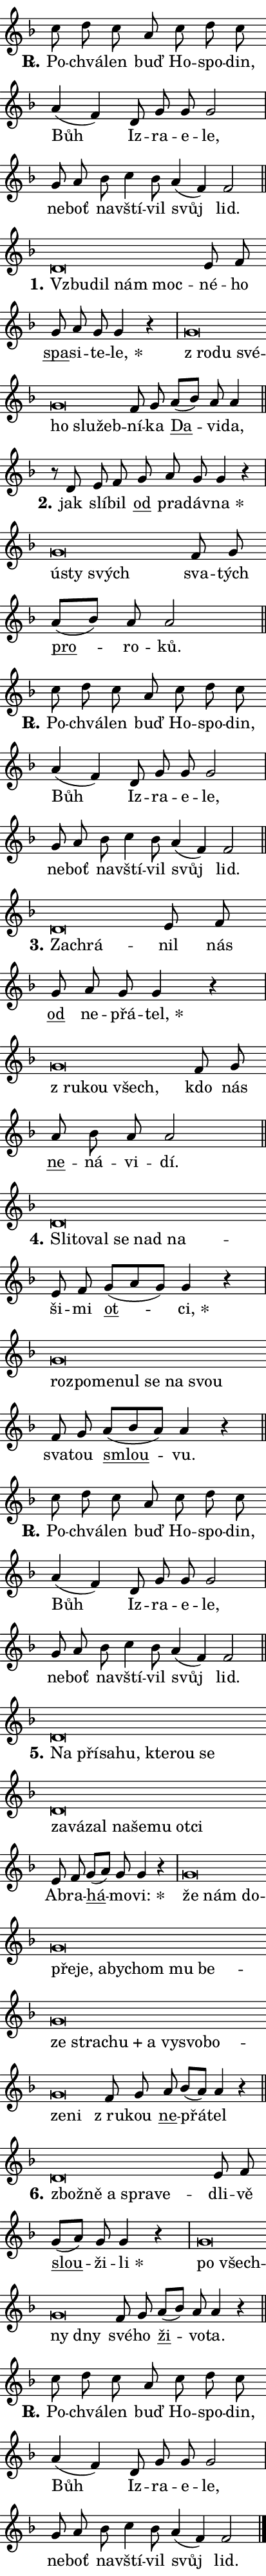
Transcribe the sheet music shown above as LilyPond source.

\version "2.22.1"
\header { tagline = "" }
\paper {
  indent = 0\cm
  top-margin = 0\cm
  right-margin = 0\cm
  bottom-margin = 0\cm
  left-margin = 0\cm
  paper-width = 7\cm
  page-breaking = #ly:one-page-breaking
  system-system-spacing.basic-distance = #11
  score-system-spacing.basic-distance = #11
  ragged-last = ##f
}


%% Author: Thomas Morley
%% https://lists.gnu.org/archive/html/lilypond-user/2020-05/msg00002.html
#(define (line-position grob)
"Returns position of @var[grob} in current system:
   @code{'start}, if at first time-step
   @code{'end}, if at last time-step
   @code{'middle} otherwise
"
  (let* ((col (ly:item-get-column grob))
         (ln (ly:grob-object col 'left-neighbor))
         (rn (ly:grob-object col 'right-neighbor))
         (col-to-check-left (if (ly:grob? ln) ln col))
         (col-to-check-right (if (ly:grob? rn) rn col))
         (break-dir-left
           (and
             (ly:grob-property col-to-check-left 'non-musical #f)
             (ly:item-break-dir col-to-check-left)))
         (break-dir-right
           (and
             (ly:grob-property col-to-check-right 'non-musical #f)
             (ly:item-break-dir col-to-check-right))))
        (cond ((eqv? 1 break-dir-left) 'start)
              ((eqv? -1 break-dir-right) 'end)
              (else 'middle))))

#(define (tranparent-at-line-position vctor)
  (lambda (grob)
  "Relying on @code{line-position} select the relevant enry from @var{vctor}.
Used to determine transparency,"
    (case (line-position grob)
      ((end) (not (vector-ref vctor 0)))
      ((middle) (not (vector-ref vctor 1)))
      ((start) (not (vector-ref vctor 2))))))

noteHeadBreakVisibility =
#(define-music-function (break-visibility)(vector?)
"Makes @code{NoteHead}s transparent relying on @var{break-visibility}"
#{
  \override NoteHead.transparent =
    #(tranparent-at-line-position break-visibility)
#})

#(define delete-ledgers-for-transparent-note-heads
  (lambda (grob)
    "Reads whether a @code{NoteHead} is transparent.
If so this @code{NoteHead} is removed from @code{'note-heads} from
@var{grob}, which is supposed to be @code{LedgerLineSpanner}.
As a result ledgers are not printed for this @code{NoteHead}"
    (let* ((nhds-array (ly:grob-object grob 'note-heads))
           (nhds-list
             (if (ly:grob-array? nhds-array)
                 (ly:grob-array->list nhds-array)
                 '()))
           ;; Relies on the transparent-property being done before
           ;; Staff.LedgerLineSpanner.after-line-breaking is executed.
           ;; This is fragile ...
           (to-keep
             (remove
               (lambda (nhd)
                 (ly:grob-property nhd 'transparent #f))
               nhds-list)))
      ;; TODO find a better method to iterate over grob-arrays, similiar
      ;; to filter/remove etc for lists
      ;; For now rebuilt from scratch
      (set! (ly:grob-object grob 'note-heads)  '())
      (for-each
        (lambda (nhd)
          (ly:pointer-group-interface::add-grob grob 'note-heads nhd))
        to-keep))))

hideNotes = {
  \noteHeadBreakVisibility #begin-of-line-visible
}
unHideNotes = {
  \noteHeadBreakVisibility #all-visible
}

% work-around for resetting accidentals
% https://lilypond.org/doc/v2.23/Documentation/notation/displaying-rhythms#unmetered-music
cadenzaMeasure = {
  \cadenzaOff
  \partial 1024 s1024
  \cadenzaOn
}

#(define-markup-command (accent layout props text) (markup?)
  "Underline accented syllable"
  (interpret-markup layout props
    #{\markup \override #'(offset . 4.3) \underline { #text }#}))

responsum = \markup \concat {
  "R" \hspace #-1.05 \path #0.1 #'((moveto 0 0.07) (lineto 0.9 0.8)) \hspace #0.05 "."
}

\layout {
    \context {
        \Staff
        \remove "Time_signature_engraver"
        \override LedgerLineSpanner.after-line-breaking = #delete-ledgers-for-transparent-note-heads
    }
    \context {
        \Voice {
            \override NoteHead.output-attributes = #'((class . "notehead"))
            \override Hairpin.height = #0.55
        }
    }
    \context {
        \Lyrics {
            \override StanzaNumber.output-attributes = #'((class . "stanzanumber"))
            \override LyricSpace.minimum-distance = #0.9
            \override LyricText.font-name = #"TeX Gyre Schola"
            \override LyricText.font-size = 1
            \override StanzaNumber.font-name = #"TeX Gyre Schola Bold"
            \override StanzaNumber.font-size = 1
        }
    }
}

% magnetic-lyrics.ily
%
%   written by
%     Jean Abou Samra <jean@abou-samra.fr>
%     Werner Lemberg <wl@gnu.org>
%
%   adapted by
%     Jiri Hon <jiri.hon@gmail.com>
%
% Version 2022-Apr-15

% https://www.mail-archive.com/lilypond-user@gnu.org/msg149350.html

#(define (Left_hyphen_pointer_engraver context)
   "Collect syllable-hyphen-syllable occurrences in lyrics and store
them in properties.  This engraver only looks to the left.  For
example, if the lyrics input is @code{foo -- bar}, it does the
following.

@itemize @bullet
@item
Set the @code{text} property of the @code{LyricHyphen} grob between
@q{foo} and @q{bar} to @code{foo}.

@item
Set the @code{left-hyphen} property of the @code{LyricText} grob with
text @q{foo} to the @code{LyricHyphen} grob between @q{foo} and
@q{bar}.
@end itemize

Use this auxiliary engraver in combination with the
@code{lyric-@/text::@/apply-@/magnetic-@/offset!} hook."
   (let ((hyphen #f)
         (text #f))
     (make-engraver
      (acknowledgers
       ((lyric-syllable-interface engraver grob source-engraver)
        (set! text grob)))
      (end-acknowledgers
       ((lyric-hyphen-interface engraver grob source-engraver)
        ;(when (not (grob::has-interface grob 'lyric-space-interface))
          (set! hyphen grob)));)
      ((stop-translation-timestep engraver)
       (when (and text hyphen)
         (ly:grob-set-object! text 'left-hyphen hyphen))
       (set! text #f)
       (set! hyphen #f)))))

#(define (lyric-text::apply-magnetic-offset! grob)
   "If the space between two syllables is less than the value in
property @code{LyricText@/.details@/.squash-threshold}, move the right
syllable to the left so that it gets concatenated with the left
syllable.

Use this function as a hook for
@code{LyricText@/.after-@/line-@/breaking} if the
@code{Left_@/hyphen_@/pointer_@/engraver} is active."
   (let ((hyphen (ly:grob-object grob 'left-hyphen #f)))
     (when hyphen
       (let ((left-text (ly:spanner-bound hyphen LEFT)))
         (when (grob::has-interface left-text 'lyric-syllable-interface)
           (let* ((common (ly:grob-common-refpoint grob left-text X))
                  (this-x-ext (ly:grob-extent grob common X))
                  (left-x-ext
                   (begin
                     ;; Trigger magnetism for left-text.
                     (ly:grob-property left-text 'after-line-breaking)
                     (ly:grob-extent left-text common X)))
                  ;; `delta` is the gap width between two syllables.
                  (delta (- (interval-start this-x-ext)
                            (interval-end left-x-ext)))
                  (details (ly:grob-property grob 'details))
                  (threshold (assoc-get 'squash-threshold details 0.2)))
             (when (< delta threshold)
               (let* (;; We have to manipulate the input text so that
                      ;; ligatures crossing syllable boundaries are not
                      ;; disabled.  For languages based on the Latin
                      ;; script this is essentially a beautification.
                      ;; However, for non-Western scripts it can be a
                      ;; necessity.
                      (lt (ly:grob-property left-text 'text))
                      (rt (ly:grob-property grob 'text))
                      (is-space (grob::has-interface hyphen 'lyric-space-interface))
                      (space (if is-space " " ""))
                      (space-markup (grob-interpret-markup grob " "))
                      (space-size (interval-length (ly:stencil-extent space-markup X)))
                      (extra-delta (if is-space space-size 0))
                      ;; Append new syllable.
                      (ltrt-space (if (and (string? lt) (string? rt))
                                (string-append lt space rt)
                                (make-concat-markup (list lt space rt))))
                      ;; Right-align `ltrt` to the right side.
                      (ltrt-space-markup (grob-interpret-markup
                               grob
                               (make-translate-markup
                                (cons (interval-length this-x-ext) 0)
                                (make-right-align-markup ltrt-space)))))
                 (begin
                   ;; Don't print `left-text`.
                   (ly:grob-set-property! left-text 'stencil #f)
                   ;; Set text and stencil (which holds all collected
                   ;; syllables so far) and shift it to the left.
                   (ly:grob-set-property! grob 'text ltrt-space)
                   (ly:grob-set-property! grob 'stencil ltrt-space-markup)
                   (ly:grob-translate-axis! grob (- (- delta extra-delta)) X))))))))))


#(define (lyric-hyphen::displace-bounds-first grob)
   ;; Make very sure this callback isn't triggered too early.
   (let ((left (ly:spanner-bound grob LEFT))
         (right (ly:spanner-bound grob RIGHT)))
     (ly:grob-property left 'after-line-breaking)
     (ly:grob-property right 'after-line-breaking)
     (ly:lyric-hyphen::print grob)))

squashThreshold = #0.4

\layout {
  \context {
    \Lyrics
    \consists #Left_hyphen_pointer_engraver
    \override LyricText.after-line-breaking =
      #lyric-text::apply-magnetic-offset!
    \override LyricHyphen.stencil = #lyric-hyphen::displace-bounds-first
    \override LyricText.details.squash-threshold = \squashThreshold
    \override LyricHyphen.minimum-distance = 0
    \override LyricHyphen.minimum-length = \squashThreshold
  }
}

squash = \override LyricText.details.squash-threshold = 9999
unSquash = \override LyricText.details.squash-threshold = \squashThreshold

left = \override LyricText.self-alignment-X = #LEFT
unLeft = \revert LyricText.self-alignment-X

starOffset = #(lambda (grob) 
                (let ((x_offset (ly:self-alignment-interface::aligned-on-x-parent grob)))
                  (if (= x_offset 0) 0 (+ x_offset 1.2))))

star = #(define-music-function (syllable)(string?)
"Append star separator at the end of a syllable"
#{
  \once \override LyricText.X-offset = #starOffset
  \lyricmode { \markup {
    #syllable
    \override #'((font-name . "TeX Gyre Schola Bold")) \hspace #0.2 \lower #0.65 \larger "*"
  } }
#})

starAccent = #(define-music-function (syllable)(string?)
"Append star separator at the end of a syllable and make accent"
#{
  \once \override LyricText.X-offset = #starOffset
  \lyricmode { \markup {
    \accent #syllable
    \override #'((font-name . "TeX Gyre Schola Bold")) \hspace #0.2 \lower #0.65 \larger "*"
  } }
#})

breath = #(define-music-function (syllable)(string?)
"Append breathing indicator at the end of a syllable"
#{
  \lyricmode { \markup { #syllable "+" } }
#})

optionalBreath = #(define-music-function (syllable)(string?)
"Append optional breathing indicator at the end of a syllable"
#{
  \lyricmode { \markup { #syllable "(+)" } }
#})


\score {
    <<
        \new Voice = "melody" { \cadenzaOn \key f \major \relative { c''8 d c a \bar "" c d c \bar "" a4( f) \bar "" d8 g g g2 \cadenzaMeasure \bar "|" g8 a \bar "" bes c4 bes8 \bar "" a4( f) f2 \cadenzaMeasure \bar "||" \break }
\relative { d'\breve*1/16 \hideNotes \breve*1/16 \bar "" \breve*1/16 \breve*1/16 \bar "" \unHideNotes e8 f \bar "" g a g g4 r \cadenzaMeasure \bar "|" g\breve*1/16 \hideNotes \breve*1/16 \bar "" \breve*1/16 \bar "" \breve*1/16 \bar "" \breve*1/16 \breve*1/16 \bar "" \unHideNotes f8 g \bar "" a[( bes)] a a4 \cadenzaMeasure \bar "||" \break }
\relative { r8 d'8 e8 f \bar "" g a g g4 r \cadenzaMeasure \bar "|" g\breve*1/16 \hideNotes \breve*1/16 \breve*1/16 \bar "" \unHideNotes f8 g \bar "" a[( bes)] a a2 \cadenzaMeasure \bar "||" \break }
\relative { c''8 d c a \bar "" c d c \bar "" a4( f) \bar "" d8 g g g2 \cadenzaMeasure \bar "|" g8 a \bar "" bes c4 bes8 \bar "" a4( f) f2 \cadenzaMeasure \bar "||" \break }
\relative { d'\breve*1/16 \hideNotes \breve*1/16 \bar "" \unHideNotes e8 f \bar "" g a g g4 r \cadenzaMeasure \bar "|" g\breve*1/16 \hideNotes \breve*1/16 \breve*1/16 \bar "" \unHideNotes f8 g \bar "" a bes a a2 \cadenzaMeasure \bar "||" \break }
\relative { d'\breve*1/16 \hideNotes \breve*1/16 \bar "" \breve*1/16 \bar "" \breve*1/16 \bar "" \breve*1/16 \breve*1/16 \bar "" \unHideNotes e8 f \bar "" g[( a g)] g4 r \cadenzaMeasure \bar "|" g\breve*1/16 \hideNotes \breve*1/16 \bar "" \breve*1/16 \bar "" \breve*1/16 \bar "" \breve*1/16 \bar "" \breve*1/16 \breve*1/16 \bar "" \unHideNotes f8 g \bar "" a[( bes a)] a4 r \cadenzaMeasure \bar "||" \break }
\relative { c''8 d c a \bar "" c d c \bar "" a4( f) \bar "" d8 g g g2 \cadenzaMeasure \bar "|" g8 a \bar "" bes c4 bes8 \bar "" a4( f) f2 \cadenzaMeasure \bar "||" \break }
\relative { d'\breve*1/16 \hideNotes \breve*1/16 \bar "" \breve*1/16 \bar "" \breve*1/16 \bar "" \breve*1/16 \bar "" \breve*1/16 \bar "" \breve*1/16 \bar "" \breve*1/16 \bar "" \breve*1/16 \bar "" \breve*1/16 \bar "" \breve*1/16 \bar "" \breve*1/16 \bar "" \breve*1/16 \bar "" \breve*1/16 \breve*1/16 \bar "" \unHideNotes e8 f \bar "" g[( a)] g g4 r \cadenzaMeasure \bar "|" g\breve*1/16 \hideNotes \breve*1/16 \bar "" \breve*1/16 \bar "" \breve*1/16 \bar "" \breve*1/16 \bar "" \breve*1/16 \bar "" \breve*1/16 \bar "" \breve*1/16 \bar "" \breve*1/16 \bar "" \breve*1/16 \bar "" \breve*1/16 \bar "" \breve*1/16 \bar "" \breve*1/16 \bar "" \breve*1/16 \bar "" \breve*1/16 \bar "" \breve*1/16 \bar "" \breve*1/16 \bar "" \breve*1/16 \breve*1/16 \bar "" \unHideNotes f8 g \bar "" a bes[( a)] a4 r \cadenzaMeasure \bar "||" \break }
\relative { d'\breve*1/16 \hideNotes \breve*1/16 \bar "" \breve*1/16 \bar "" \breve*1/16 \breve*1/16 \bar "" \unHideNotes e8 f \bar "" g[( a)] g g4 r \cadenzaMeasure \bar "|" g\breve*1/16 \hideNotes \breve*1/16 \bar "" \breve*1/16 \breve*1/16 \bar "" \unHideNotes f8 g \bar "" a[( bes)] a a4 r \cadenzaMeasure \bar "||" \break }
\relative { c''8 d c a \bar "" c d c \bar "" a4( f) \bar "" d8 g g g2 \cadenzaMeasure \bar "|" g8 a \bar "" bes c4 bes8 \bar "" a4( f) f2 \cadenzaMeasure \bar "||" \break } \bar "|." }
        \new Lyrics \lyricsto "melody" { \lyricmode { \set stanza = \responsum
Po -- chvá -- len buď Ho -- spo -- din, Bůh Iz -- ra -- e -- le, ne -- boť na -- vští -- vil svůj lid.
\set stanza = "1."
\left Vzbu -- \squash dil nám moc -- \unLeft \unSquash né -- ho \markup \accent spa -- si -- te -- \star le, \left "z ro" -- \squash du své -- ho slu -- žeb -- \unLeft \unSquash ní -- ka \markup \accent Da -- vi -- da,
\set stanza = "2."
jak slí -- bil \markup \accent od pra -- dáv -- \star na \left ú -- \squash sty svých \unLeft \unSquash sva -- tých \markup \accent pro -- ro -- ků.
\set stanza = \responsum
Po -- chvá -- len buď Ho -- spo -- din, Bůh Iz -- ra -- e -- le, ne -- boť na -- vští -- vil svůj lid.
\set stanza = "3."
\left Za -- \squash chrá -- \unLeft \unSquash nil nás \markup \accent od ne -- přá -- \star tel, \left "z ru" -- \squash kou všech, \unLeft \unSquash kdo nás \markup \accent ne -- ná -- vi -- dí.
\set stanza = "4."
\left Sli -- \squash to -- val se nad na -- \unLeft \unSquash ši -- mi \markup \accent ot -- \star ci, \left roz -- \squash po -- me -- nul se na svou \unLeft \unSquash sva -- tou \markup \accent smlou -- vu.
\set stanza = \responsum
Po -- chvá -- len buď Ho -- spo -- din, Bůh Iz -- ra -- e -- le, ne -- boť na -- vští -- vil svůj lid.
\set stanza = "5."
\left Na \squash pří -- sa -- hu, kte -- rou se za -- vá -- zal na -- še -- mu ot -- ci \unLeft \unSquash Ab -- ra -- \markup \accent há -- mo -- \star vi: \left že \squash nám do -- pře -- je, a -- by -- chom mu be -- ze stra -- \breath "chu" a vy -- svo -- bo -- ze -- ni \unLeft \unSquash "z ru" -- kou \markup \accent ne -- přá -- tel
\set stanza = "6."
\left zbož -- \squash ně a spra -- ve -- \unLeft \unSquash dli -- vě \markup \accent slou -- ži -- \star li \left po \squash všech -- ny dny \unLeft \unSquash své -- ho \markup \accent ži -- vo -- ta.
\set stanza = \responsum
Po -- chvá -- len buď Ho -- spo -- din, Bůh Iz -- ra -- e -- le, ne -- boť na -- vští -- vil svůj lid. } }
    >>
    \layout {}
}
